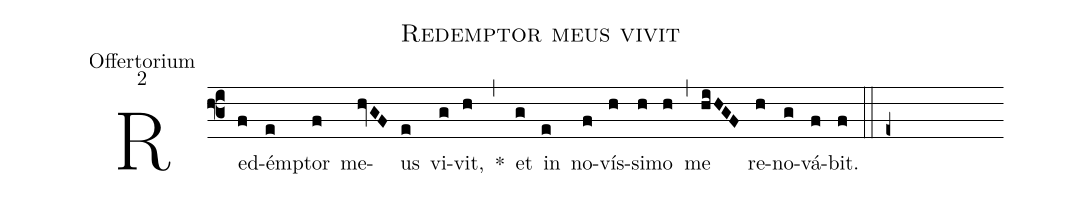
name:Redemptor meus vivit;
office-part:Offertorium;
mode:2;
%%
(f3) Red(f)émp(e)tor(f) me(hvGF)us(e) vi(g)vit,(h) *(,) et(g) in(e) no(f)vís(h)si(h)mo(h) (,) me(hiHGF) re(h)no(g)vá(f)bit.(f) (::e+)
